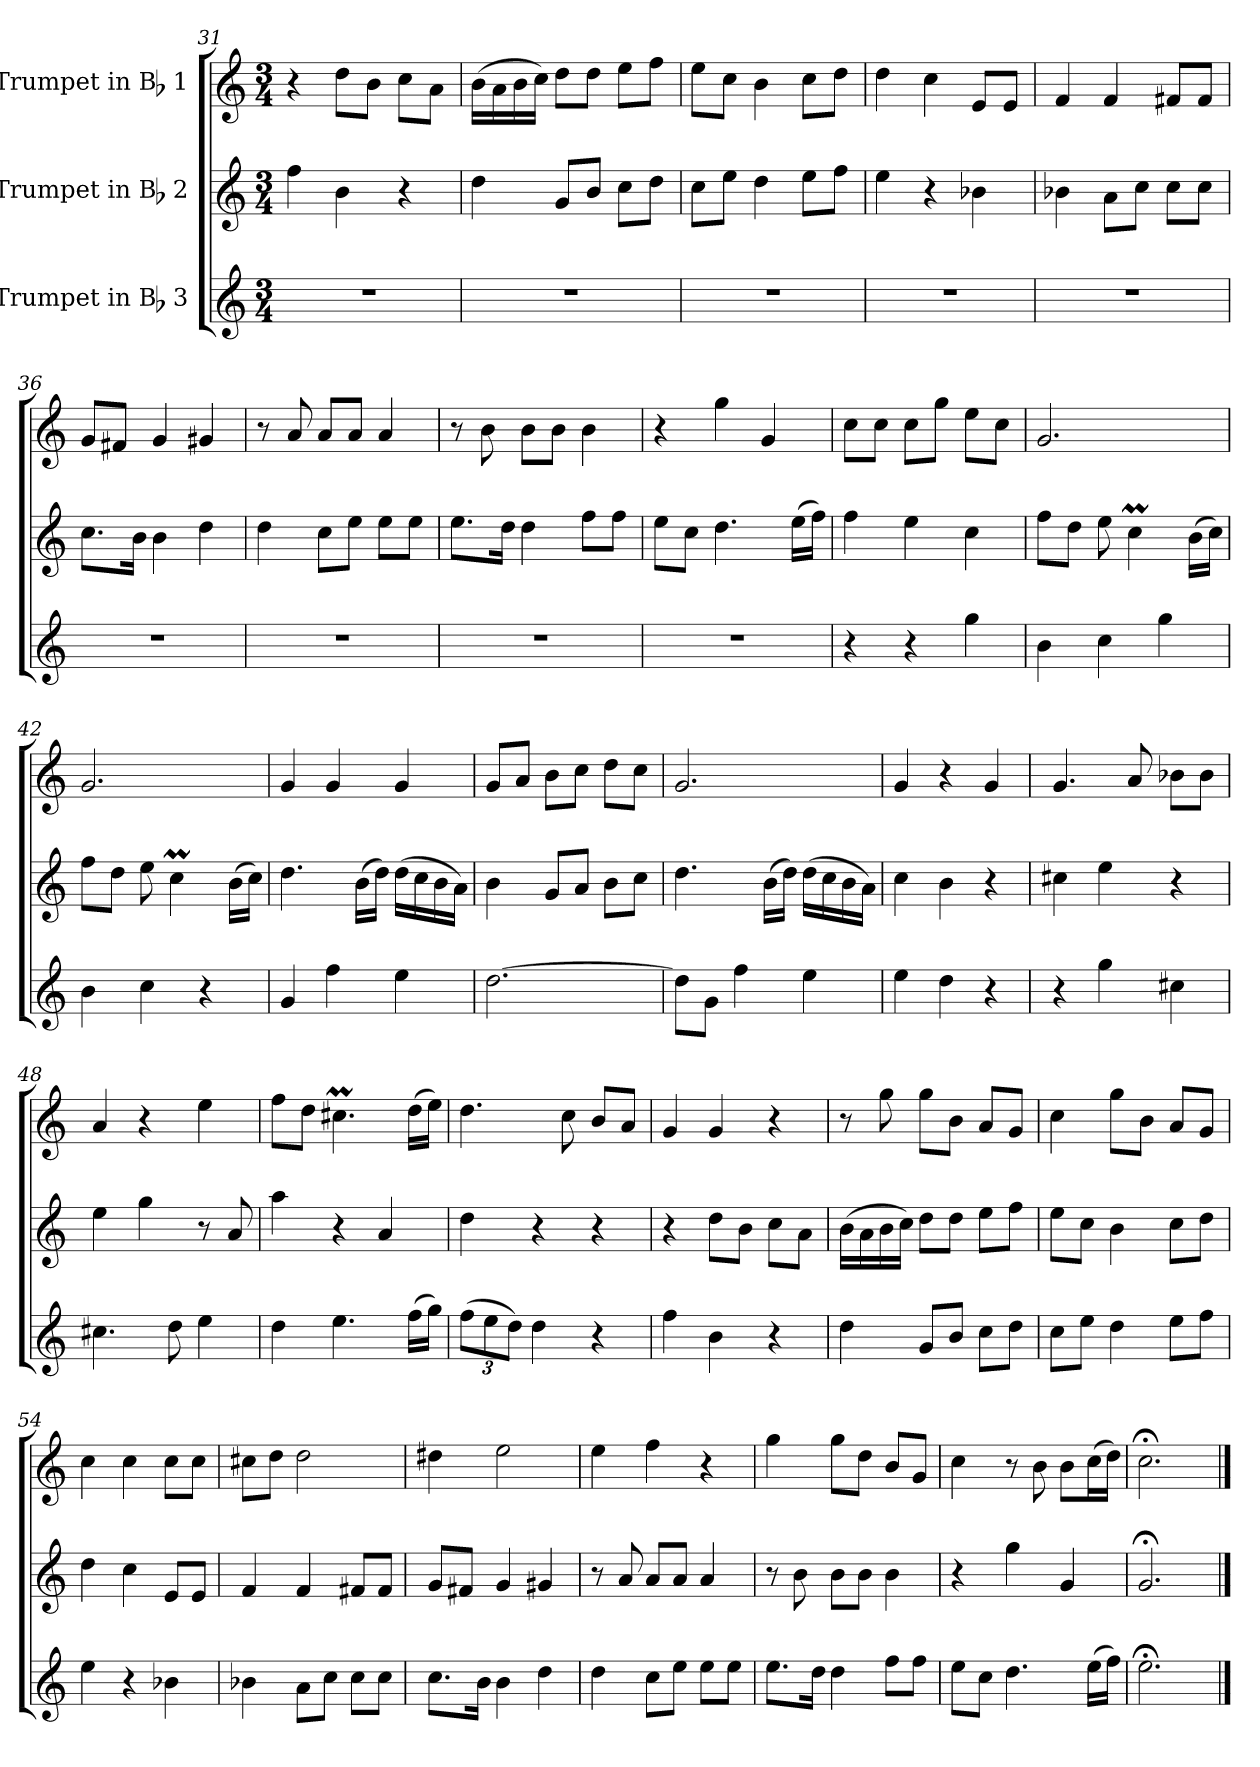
**kern	**kern	**kern
*part3	*part2	*part1
*staff3	*staff2	*staff1
*I"Trumpet in Bb 3	*I"Trumpet in Bb 2	*I"Trumpet in Bb 1
*clefG2	*clefG2	*clefG2
*ITrd1c2	*ITrd1c2	*ITrd1c2
*k[b-e-]	*k[b-e-]	*k[b-e-]
*B-:	*B-:	*B-:
*M3/4	*M3/4	*M3/4
=31	=31	=31
2.r	4ee-\	4r
.	4a\	8cc\L
.	.	8a\J
.	4r	8b-\L
.	.	8g\J
=32	=32	=32
2.r	4cc\	(>16a\LL
.	.	16g\
.	.	16a\
.	.	16b-\JJ)
.	8f/L	8cc\L
.	8a/J	8cc\J
.	8b-\L	8dd\L
.	8cc\J	8ee-\J
=33	=33	=33
2.r	8b-\L	8dd\L
.	8dd\J	8b-\J
.	4cc\	4a\
.	8dd\L	8b-\L
.	8ee-\J	8cc\J
!!LO:PB:g=z
=34	=34	=34
2.r	4dd\	4cc\
.	4r	4b-\
.	4a-X\	8d/L
.	.	8d/J
=35	=35	=35
2.r	4a-X\	4e-/
.	8g\L	4e-/
.	8b-\J	.
.	8b-\L	8en/L
.	8b-\J	8e/J
=36	=36	=36
2.r	8.b-\L	8f/L
.	.	8en/J
.	16a\Jk	.
.	4a\	4f/
.	4cc\	4f#X/
=37	=37	=37
2.r	4cc\	8r
.	.	8g/
.	8b-\L	8g/L
.	8dd\J	8g/J
.	8dd\L	4g/
.	8dd\J	.
=38	=38	=38
2.r	8.dd\L	8r
.	.	8a\
.	16cc\Jk	.
.	4cc\	8a\L
.	.	8a\J
.	8ee-\L	4a\
.	8ee-\J	.
=39	=39	=39
2.r	8dd\L	4r
.	8b-\J	.
.	4.cc\	4ff\
.	.	4f/
.	(>16dd\LL	.
.	16ee-\JJ)	.
=40	=40	=40
4r	4ee-\	8b-\L
.	.	8b-\J
4r	4dd\	8b-\L
.	.	8ff\J
4ff\	4b-\	8dd\L
.	.	8b-\J
=41	=41	=41
4a\	8ee-\L	2.f/
.	8cc\J	.
4b-\	8dd\	.
.	4b-M\	.
4ff\	.	.
.	(>16a\LL	.
.	16b-\JJ)	.
!!LO:LB:g=z
=42	=42	=42
4a\	8ee-\L	2.f/
.	8cc\J	.
4b-\	8dd\	.
.	4b-M\	.
4r	.	.
.	(>16a\LL	.
.	16b-\JJ)	.
=43	=43	=43
4f/	4.cc\	4f/
4ee-\	.	4f/
.	(>16a\LL	.
.	16cc\JJ)	.
4dd\	(>16cc\LL	4f/
.	16b-\	.
.	16a\	.
.	16g\JJ)	.
=44	=44	=44
[2.cc\	4a\	8f/L
.	.	8g/J
.	8f/L	8a\L
.	8g/J	8b-\J
.	8a\L	8cc\L
.	8b-\J	8b-\J
=45	=45	=45
8cc\L]	4.cc\	2.f/
8f\J	.	.
4ee-\	.	.
.	(>16a\LL	.
.	16cc\JJ)	.
4dd\	(>16cc\LL	.
.	16b-\	.
.	16a\	.
.	16g\JJ)	.
=46	=46	=46
4dd\	4b-\	4f/
4cc\	4a\	4r
4r	4r	4f/
=47	=47	=47
4r	4bn\	4.f/
4ff\	4dd\	.
.	.	8g/
4bn\	4r	8a-X\L
.	.	8a-\J
!!LO:LB:g=z
=48	=48	=48
4.bn\	4dd\	4g/
.	4ff\	4r
8cc\	.	.
4dd\	8r	4dd\
.	8g/	.
=49	=49	=49
4cc\	4gg\	8ee-\L
.	.	8cc\J
4.dd\	4r	4.bnm\
.	4g/	.
(>16ee-\LL	.	(>16cc\LL
16ff\JJ)	.	16dd\JJ)
=50	=50	=50
(>12ee-\L	4cc\	4.cc\
12dd\	.	.
12cc\J)	.	.
4cc\	4r	.
.	.	8b-\
4r	4r	8a/L
.	.	8g/J
=51	=51	=51
4ee-\	4r	4f/
4a\	8cc\L	4f/
.	8a\J	.
4r	8b-\L	4r
.	8g\J	.
=52	=52	=52
4cc\	(>16a\LL	8r
.	16g\	.
.	16a\	8ff\
.	16b-\JJ)	.
8f/L	8cc\L	8ff\L
8a/J	8cc\J	8a\J
8b-\L	8dd\L	8g/L
8cc\J	8ee-\J	8f/J
=53	=53	=53
8b-\L	8dd\L	4b-\
8dd\J	8b-\J	.
4cc\	4a\	8ff\L
.	.	8a\J
8dd\L	8b-\L	8g/L
8ee-\J	8cc\J	8f/J
!!LO:LB:g=z
=54	=54	=54
4dd\	4cc\	4b-\
4r	4b-\	4b-\
4a-X\	8d/L	8b-\L
.	8d/J	8b-\J
=55	=55	=55
4a-X\	4e-/	8bn\L
.	.	8cc\J
8g\L	4e-/	2cc\
8b-\J	.	.
8b-\L	8en/L	.
8b-\J	8e/J	.
=56	=56	=56
8.b-\L	8f/L	4cc#X\
.	8en/J	.
16a\Jk	.	.
4a\	4f/	2dd\
4cc\	4f#X/	.
=57	=57	=57
4cc\	8r	4dd\
.	8g/	.
8b-\L	8g/L	4ee-\
8dd\J	8g/J	.
8dd\L	4g/	4r
8dd\J	.	.
=58	=58	=58
8.dd\L	8r	4ff\
.	8a\	.
16cc\Jk	.	.
4cc\	8a\L	8ff\L
.	8a\J	8cc\J
8ee-\L	4a\	8a/L
8ee-\J	.	8f/J
=59	=59	=59
8dd\L	4r	4b-\
8b-\J	.	.
4.cc\	4ff\	8r
.	.	8a\
.	4f/	8a\L
(>16dd\LL	.	(>16b-\L
16ee-\JJ)	.	16cc\JJ)
=60	=60	=60
2.dd;<\	2.f;</	2.b-;<\
==	==	==
*-	*-	*-
